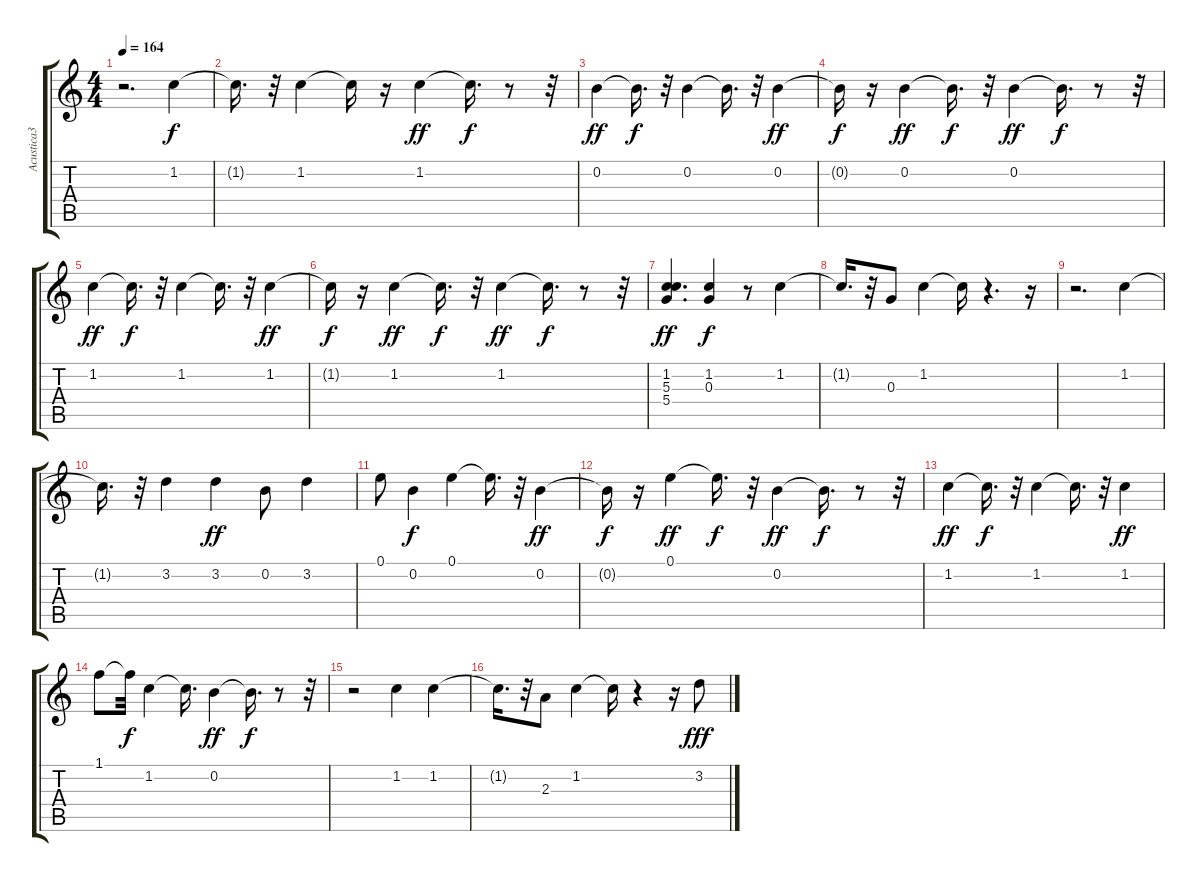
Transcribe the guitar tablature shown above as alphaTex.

\track ("Acustica3" "Acustica3") {instrument acousticguitarnylon}
\staff {score tabs}
\tuning (E4 B3 G3 D3 A2 E2) {hide}
\ts (4 4)
\tempo 164
\clef g2
\ks c
r.2{d dy f} 1.2.4 |
1.2{t}.16{d} r.32 1.2.4 1.2{t}.16 r.16 1.2.4{dy ff} 1.2{t}.16{d dy f} r.8 r.32 |
0.2.4{dy ff} 0.2{t}.16{d dy f} r.32 0.2.4 0.2{t}.16{d} r.32 0.2.4{dy ff} |
0.2{t}.16{dy f} r.16 0.2.4{dy ff} 0.2{t}.16{d dy f} r.32 0.2.4{dy ff} 0.2{t}.16{d dy f} r.8 r.32 |
1.2.4{dy ff} 1.2{t}.16{d dy f} r.32 1.2.4 1.2{t}.16{d} r.32 1.2.4{dy ff} |
1.2{t}.16{dy f} r.16 1.2.4{dy ff} 1.2{t}.16{d dy f} r.32 1.2.4{dy ff} 1.2{t}.16{d dy f} r.8 r.32 |
(1.2 5.3 5.4).4{d dy ff} (1.2 0.3).4{dy f} r.8 1.2.4 |
1.2{t}.16{d} r.32 0.3.8 1.2.4 1.2{t}.16 r.4{d} r.16 |
r.2{d} 1.2.4 |
1.2{t}.16{d} r.32 3.2.4 3.2.4{dy ff} 0.2.8 3.2.4 |
0.1.8 0.2.4{dy f} 0.1.4 0.1{t}.16{d} r.32 0.2.4{dy ff} |
0.2{t}.16{dy f} r.16 0.1.4{dy ff} 0.1{t}.16{d dy f} r.32 0.2.4{dy ff} 0.2{t}.16{d dy f} r.8 r.32 |
1.2.4{dy ff} 1.2{t}.16{d dy f} r.32 1.2.4 1.2{t}.16{d} r.32 1.2.4{dy ff} |
1.1.8 1.1{t}.32{dy f} 1.2.4 1.2{t}.16{d} 0.2.4{dy ff} 0.2{t}.16{d dy f} r.8 r.32 |
r.2 1.2.4 1.2.4 |
1.2{t}.16{d} r.32 2.3.8 1.2.4 1.2{t}.16 r.4 r.16 3.2.8{dy fff}
